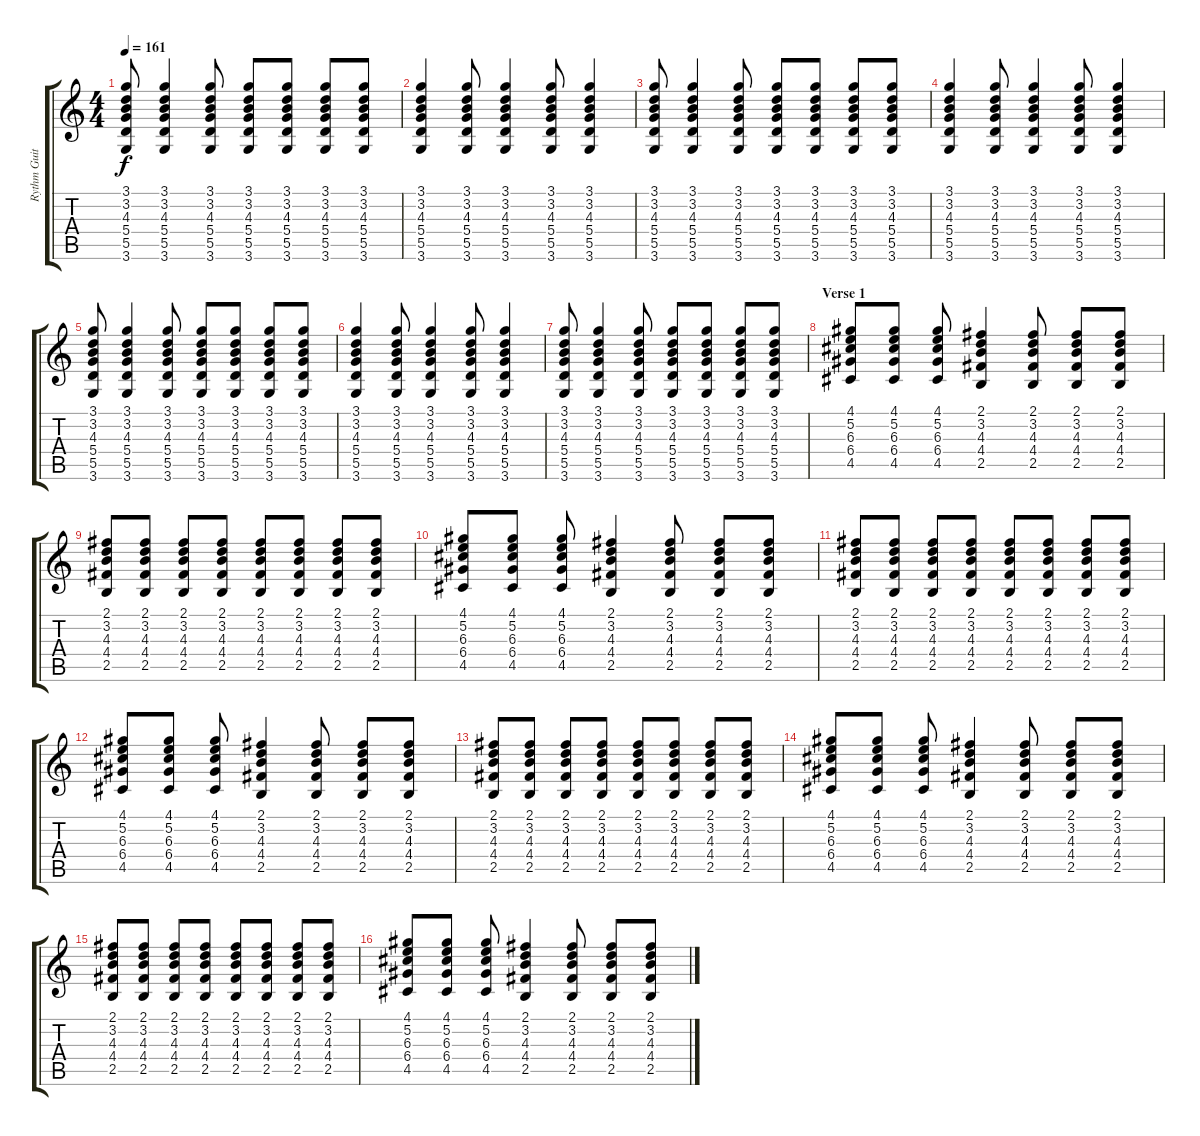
\track ("Rythm Guitar" "Rythm Guit") {instrument electricguitarclean}
\staff {score tabs}
\tuning (E4 B3 G3 D3 A2 E2) {hide}
\ts (4 4)
\tempo 161
\clef g2
\ks c
(3.1 3.2 4.3 5.4 5.5 3.6).8{dy f} (3.1 3.2 4.3 5.4 5.5 3.6).4 (3.1 3.2 4.3 5.4 5.5 3.6).8 (3.1 3.2 4.3 5.4 5.5 3.6).8 (3.1 3.2 4.3 5.4 5.5 3.6).8 (3.1 3.2 4.3 5.4 5.5 3.6).8 (3.1 3.2 4.3 5.4 5.5 3.6).8 |
(3.1 3.2 4.3 5.4 5.5 3.6).4 (3.1 3.2 4.3 5.4 5.5 3.6).8 (3.1 3.2 4.3 5.4 5.5 3.6).4 (3.1 3.2 4.3 5.4 5.5 3.6).8 (3.1 3.2 4.3 5.4 5.5 3.6).4 |
(3.1 3.2 4.3 5.4 5.5 3.6).8 (3.1 3.2 4.3 5.4 5.5 3.6).4 (3.1 3.2 4.3 5.4 5.5 3.6).8 (3.1 3.2 4.3 5.4 5.5 3.6).8 (3.1 3.2 4.3 5.4 5.5 3.6).8 (3.1 3.2 4.3 5.4 5.5 3.6).8 (3.1 3.2 4.3 5.4 5.5 3.6).8 |
(3.1 3.2 4.3 5.4 5.5 3.6).4 (3.1 3.2 4.3 5.4 5.5 3.6).8 (3.1 3.2 4.3 5.4 5.5 3.6).4 (3.1 3.2 4.3 5.4 5.5 3.6).8 (3.1 3.2 4.3 5.4 5.5 3.6).4 |
(3.1 3.2 4.3 5.4 5.5 3.6).8 (3.1 3.2 4.3 5.4 5.5 3.6).4 (3.1 3.2 4.3 5.4 5.5 3.6).8 (3.1 3.2 4.3 5.4 5.5 3.6).8 (3.1 3.2 4.3 5.4 5.5 3.6).8 (3.1 3.2 4.3 5.4 5.5 3.6).8 (3.1 3.2 4.3 5.4 5.5 3.6).8 |
(3.1 3.2 4.3 5.4 5.5 3.6).4 (3.1 3.2 4.3 5.4 5.5 3.6).8 (3.1 3.2 4.3 5.4 5.5 3.6).4 (3.1 3.2 4.3 5.4 5.5 3.6).8 (3.1 3.2 4.3 5.4 5.5 3.6).4 |
(3.1 3.2 4.3 5.4 5.5 3.6).8 (3.1 3.2 4.3 5.4 5.5 3.6).4 (3.1 3.2 4.3 5.4 5.5 3.6).8 (3.1 3.2 4.3 5.4 5.5 3.6).8 (3.1 3.2 4.3 5.4 5.5 3.6).8 (3.1 3.2 4.3 5.4 5.5 3.6).8 (3.1 3.2 4.3 5.4 5.5 3.6).8 |
\section ("" "Verse 1")
(4.1 5.2 6.3 6.4 4.5).8 (4.1 5.2 6.3 6.4 4.5).8 (4.1 5.2 6.3 6.4 4.5).8 (2.1 3.2 4.3 4.4 2.5).4 (2.1 3.2 4.3 4.4 2.5).8 (2.1 3.2 4.3 4.4 2.5).8 (2.1 3.2 4.3 4.4 2.5).8 |
(2.1 3.2 4.3 4.4 2.5).8 (2.1 3.2 4.3 4.4 2.5).8 (2.1 3.2 4.3 4.4 2.5).8 (2.1 3.2 4.3 4.4 2.5).8 (2.1 3.2 4.3 4.4 2.5).8 (2.1 3.2 4.3 4.4 2.5).8 (2.1 3.2 4.3 4.4 2.5).8 (2.1 3.2 4.3 4.4 2.5).8 |
(4.1 5.2 6.3 6.4 4.5).8 (4.1 5.2 6.3 6.4 4.5).8 (4.1 5.2 6.3 6.4 4.5).8 (2.1 3.2 4.3 4.4 2.5).4 (2.1 3.2 4.3 4.4 2.5).8 (2.1 3.2 4.3 4.4 2.5).8 (2.1 3.2 4.3 4.4 2.5).8 |
(2.1 3.2 4.3 4.4 2.5).8 (2.1 3.2 4.3 4.4 2.5).8 (2.1 3.2 4.3 4.4 2.5).8 (2.1 3.2 4.3 4.4 2.5).8 (2.1 3.2 4.3 4.4 2.5).8 (2.1 3.2 4.3 4.4 2.5).8 (2.1 3.2 4.3 4.4 2.5).8 (2.1 3.2 4.3 4.4 2.5).8 |
(4.1 5.2 6.3 6.4 4.5).8 (4.1 5.2 6.3 6.4 4.5).8 (4.1 5.2 6.3 6.4 4.5).8 (2.1 3.2 4.3 4.4 2.5).4 (2.1 3.2 4.3 4.4 2.5).8 (2.1 3.2 4.3 4.4 2.5).8 (2.1 3.2 4.3 4.4 2.5).8 |
(2.1 3.2 4.3 4.4 2.5).8 (2.1 3.2 4.3 4.4 2.5).8 (2.1 3.2 4.3 4.4 2.5).8 (2.1 3.2 4.3 4.4 2.5).8 (2.1 3.2 4.3 4.4 2.5).8 (2.1 3.2 4.3 4.4 2.5).8 (2.1 3.2 4.3 4.4 2.5).8 (2.1 3.2 4.3 4.4 2.5).8 |
(4.1 5.2 6.3 6.4 4.5).8 (4.1 5.2 6.3 6.4 4.5).8 (4.1 5.2 6.3 6.4 4.5).8 (2.1 3.2 4.3 4.4 2.5).4 (2.1 3.2 4.3 4.4 2.5).8 (2.1 3.2 4.3 4.4 2.5).8 (2.1 3.2 4.3 4.4 2.5).8 |
(2.1 3.2 4.3 4.4 2.5).8 (2.1 3.2 4.3 4.4 2.5).8 (2.1 3.2 4.3 4.4 2.5).8 (2.1 3.2 4.3 4.4 2.5).8 (2.1 3.2 4.3 4.4 2.5).8 (2.1 3.2 4.3 4.4 2.5).8 (2.1 3.2 4.3 4.4 2.5).8 (2.1 3.2 4.3 4.4 2.5).8 |
(4.1 5.2 6.3 6.4 4.5).8 (4.1 5.2 6.3 6.4 4.5).8 (4.1 5.2 6.3 6.4 4.5).8 (2.1 3.2 4.3 4.4 2.5).4 (2.1 3.2 4.3 4.4 2.5).8 (2.1 3.2 4.3 4.4 2.5).8 (2.1 3.2 4.3 4.4 2.5).8
